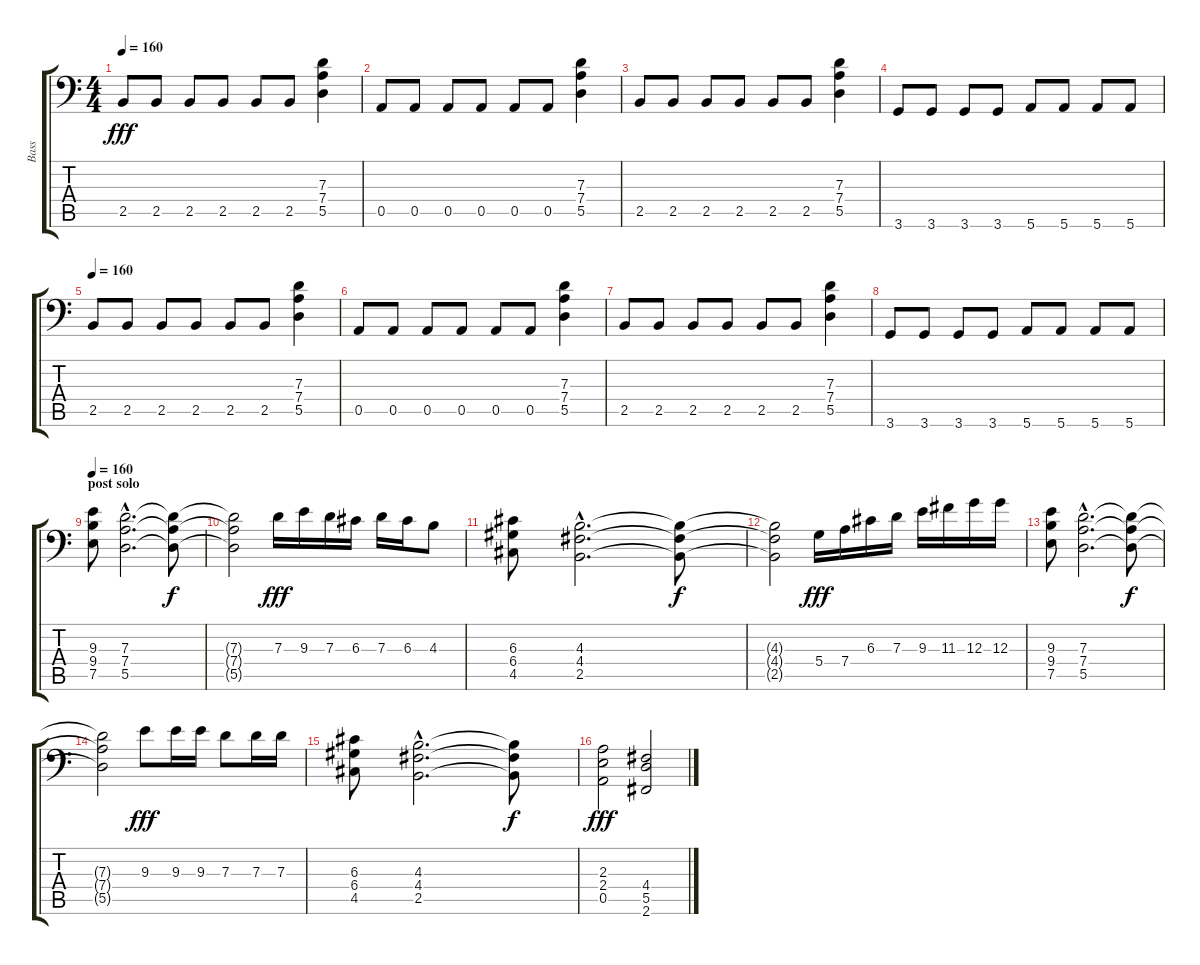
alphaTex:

\track ("Bass" "Bass") {instrument electricbassfinger}
\staff {score tabs}
\tuning (E3 B2 G2 D2 A1 E1) {hide}
\ts (4 4)
\tempo 160
\clef f4
\ks c
2.5.8{dy fff} 2.5.8 2.5.8 2.5.8 2.5.8 2.5.8 (7.3 7.4 5.5).4 |
0.5.8 0.5.8 0.5.8 0.5.8 0.5.8 0.5.8 (7.3 7.4 5.5).4 |
2.5.8 2.5.8 2.5.8 2.5.8 2.5.8 2.5.8 (7.3 7.4 5.5).4 |
3.6.8 3.6.8 3.6.8 3.6.8 5.6.8 5.6.8 5.6.8 5.6.8 |
\tempo 160
2.5.8 2.5.8 2.5.8 2.5.8 2.5.8 2.5.8 (7.3 7.4 5.5).4 |
0.5.8 0.5.8 0.5.8 0.5.8 0.5.8 0.5.8 (7.3 7.4 5.5).4 |
2.5.8 2.5.8 2.5.8 2.5.8 2.5.8 2.5.8 (7.3 7.4 5.5).4 |
3.6.8 3.6.8 3.6.8 3.6.8 5.6.8 5.6.8 5.6.8 5.6.8 |
\section ("" "post solo")
\tempo 160
(9.3 9.4 7.5).8 (7.3{hac} 7.4{hac} 5.5{hac}).2{d} (7.3{t} 7.4{t} 5.5{t}).8{dy f} |
(7.3{t} 7.4{t} 5.5{t}).2 7.3.16{dy fff} 9.3.16 7.3.16 6.3.16 7.3.16 6.3.16 4.3.8 |
(6.3 6.4 4.5).8 (4.3{hac} 4.4{hac} 2.5{hac}).2{d} (4.3{t} 4.4{t} 2.5{t}).8{dy f} |
(4.3{t} 4.4{t} 2.5{t}).2 5.4.16{dy fff} 7.4.16 6.3.16 7.3.16 9.3.16 11.3.16 12.3.16 12.3.16 |
(9.3 9.4 7.5).8 (7.3{hac} 7.4{hac} 5.5{hac}).2{d} (7.3{t} 7.4{t} 5.5{t}).8{dy f} |
(7.3{t} 7.4{t} 5.5{t}).2 9.3.8{dy fff} 9.3.16 9.3.16 7.3.8 7.3.16 7.3.16 |
(6.3 6.4 4.5).8 (4.3{hac} 4.4{hac} 2.5{hac}).2{d} (4.3{t} 4.4{t} 2.5{t}).8{dy f} |
(2.3 2.4 0.5).2{dy fff} (4.4 5.5 2.6).2
